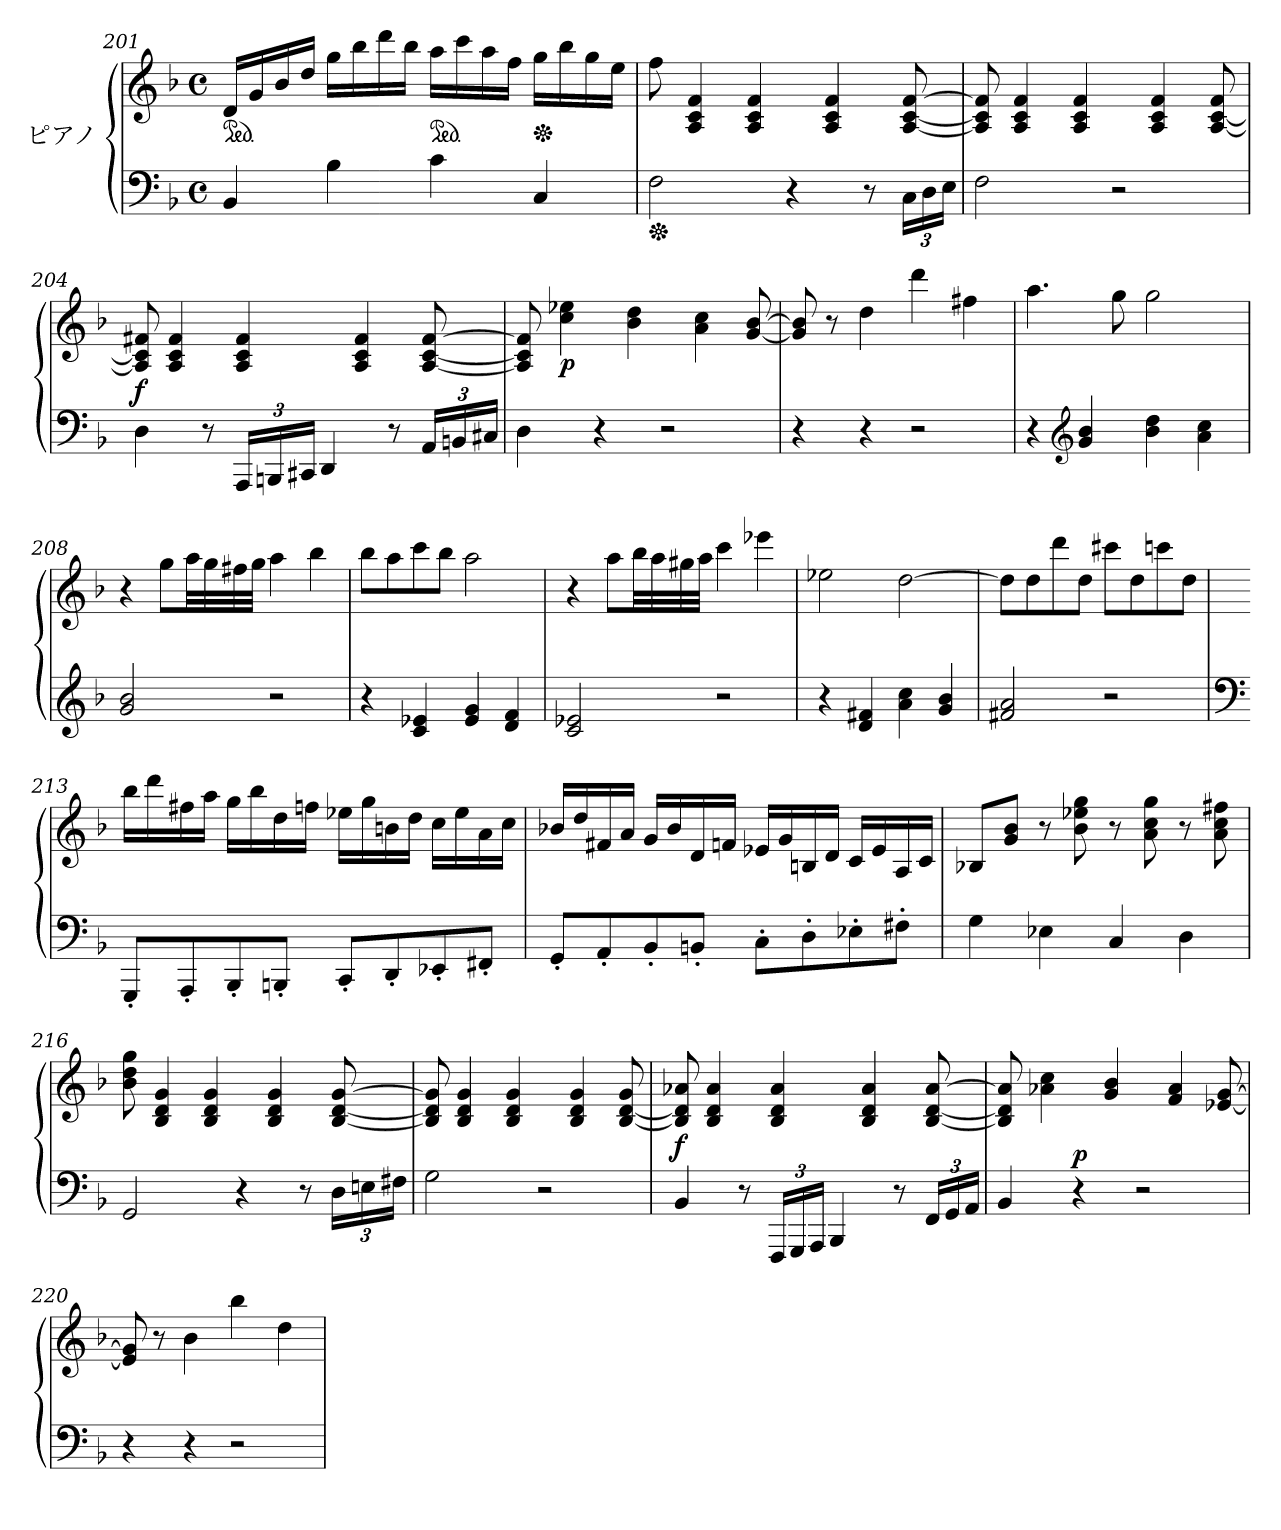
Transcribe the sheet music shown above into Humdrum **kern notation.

**kern	**kern	**dynam
*part1	*part1	*part1
*staff2	*staff1	*staff1/2
*I"ピアノ	*	*
*clefF4	*clefG2	*
*k[b-]	*k[b-]	*
*M4/4	*M4/4	*
*met(c)	*met(c)	*
*	*ped	*
=201	=201	=201
4BB-/	16d/LL	.
.	16g/	.
.	16b-/	.
.	16dd/JJ	.
4B-\	16gg\LL	.
.	16bb-\	.
.	16ddd\	.
.	16bb-\JJ	.
*	*ped	*
4c\	16aa\LL	.
.	16ccc\	.
.	16aa\	.
.	16ff\JJ	.
*	*Xped	*
4C/	16gg\LL	.
.	16bb-\	.
.	16gg\	.
.	16ee\JJ	.
=202	=202	=202
*Xped	*	*
2F\	8ff\	.
.	4A/ 4c/ 4f/	.
.	4A/ 4c/ 4f/	.
4r	.	.
.	4A/ 4c/ 4f/	.
8r	.	.
*Xbrackettup	*	*
24C\LL	[8A/ [8c/ [8f/	.
24D\	.	.
24E\JJ	.	.
=203	=203	=203
2F\	8A/] 8c/] 8f/]	.
.	4A/ 4c/ 4f/	.
.	4A/ 4c/ 4f/	.
2r	.	.
.	4A/ 4c/ 4f/	.
.	[8A/ [8c/ 8f/	.
=204	=204	=204
!	!	!LO:DY:a=2
4D\	8A/] 8c/] 8f#X/	f
.	4A/ 4c/ 4f#/	.
8r	.	.
24AAA/LL	4A/ 4c/ 4f#/	.
24BBBn/	.	.
24CC#X/JJ	.	.
4DD/	.	.
.	4A/ 4c/ 4f#/	.
8r	.	.
24AA/LL	[8A/ [8c/ [8f#/	.
24BBn/	.	.
24C#X/JJ	.	.
=205	=205	=205
4D\	8A/] 8c/] 8f#/]	.
!	!	!LO:DY:b
.	4cc\ 4ee-X\	p
4r	.	.
.	4b-\ 4dd\	.
2r	.	.
.	4a\ 4cc\	.
.	[8g/ [8b-/	.
=206	=206	=206
4r	8g/] 8b-/]	.
.	8r	.
4r	4dd\	.
2r	4ddd\	.
.	4ff#X\	.
=207	=207	=207
4r	4.aa\	.
*clefG2	*	*
4g/ 4b-/	.	.
.	8gg\	.
4b-\ 4dd\	2gg\	.
4a\ 4cc\	.	.
=208	=208	=208
2g/ 2b-/	4r	.
.	8gg\L	.
.	32aa\LL	.
.	32gg\	.
.	32ff#X\	.
.	32gg\JJJ	.
2r	4aa\	.
.	4bb-\	.
=209	=209	=209
4r	8bb-\L	.
.	8aa\	.
4c/ 4e-X/	8ccc\	.
.	8bb-\J	.
4e-/ 4g/	2aa\	.
4d/ 4f/	.	.
=210	=210	=210
2c/ 2e-X/	4r	.
.	8aa\L	.
.	32bb-\LL	.
.	32aa\	.
.	32gg#X\	.
.	32aa\JJJ	.
2r	4ccc\	.
.	4eee-X\	.
=211	=211	=211
4r	2ee-X\	.
4d/ 4f#X/	.	.
4a\ 4cc\	[2dd\	.
4g/ 4b-/	.	.
=212	=212	=212
2f#X/ 2a/	8dd\L]	.
.	8dd\	.
.	8ddd\	.
.	8dd\J	.
2r	8ccc#X\L	.
.	8dd\	.
.	8cccn\	.
.	8dd\J	.
=213	=213	=213
*clefF4	*	*
8GGG'/L	16bb-\LL	.
.	16ddd\	.
8AAA'/	16ff#X\	.
.	16aa\JJ	.
8BBB-'/	16gg\LL	.
.	16bb-\	.
8BBBn'/J	16dd\	.
.	16ffn\JJ	.
8CC'/L	16ee-X\LL	.
.	16gg\	.
8DD'/	16bn\	.
.	16dd\JJ	.
8EE-X'/	16cc\LL	.
.	16ee-\	.
8FF#X'/J	16a\	.
.	16cc\JJ	.
=214	=214	=214
8GG'/L	16b-X/LL	.
.	16dd/	.
8AA'/	16f#X/	.
.	16a/JJ	.
8BB-'/	16g/LL	.
.	16b-/	.
8BBn'/J	16d/	.
.	16fn/JJ	.
8C'\L	16e-X/LL	.
.	16g/	.
8D'\	16Bn/	.
.	16d/JJ	.
8E-X'\	16c/LL	.
.	16e-/	.
8F#X'\J	16A/	.
.	16c/JJ	.
=215	=215	=215
4G\	8B-X/L	.
.	8g/ 8b-/J	.
4E-X\	8r	.
.	8b-\ 8ee-X\ 8gg\	.
4C/	8r	.
.	8a\ 8cc\ 8gg\	.
4D\	8r	.
.	8a\ 8cc\ 8ff#X\	.
=216	=216	=216
2GG/	8b-\ 8dd\ 8gg\	.
.	4B-/ 4d/ 4g/	.
.	4B-/ 4d/ 4g/	.
4r	.	.
.	4B-/ 4d/ 4g/	.
8r	.	.
24D\LL	[8B-/ [8d/ [8g/	.
24En\	.	.
24F#X\JJ	.	.
=217	=217	=217
2G\	8B-/] 8d/] 8g/]	.
.	4B-/ 4d/ 4g/	.
.	4B-/ 4d/ 4g/	.
2r	.	.
.	4B-/ 4d/ 4g/	.
.	[8B-/ [8d/ 8g/	.
=218	=218	=218
!	!	!LO:DY:a=2
4BB-/	8B-/] 8d/] 8a-X/	f
.	4B-/ 4d/ 4a-/	.
8r	.	.
24FFF/LL	4B-/ 4d/ 4a-/	.
24GGG/	.	.
24AAA/JJ	.	.
4BBB-/	.	.
.	4B-/ 4d/ 4a-/	.
8r	.	.
24FF/LL	[8B-/ [8d/ [8a-/	.
24GG/	.	.
24AA/JJ	.	.
=219	=219	=219
4BB-/	8B-/] 8d/] 8a-/]	.
.	4a-X\ 4cc\	.
!	!	!LO:DY:a=2
4r	.	p
.	4g/ 4b-/	.
2r	.	.
.	4f/ 4a-/	.
.	[8e-X/ [8g/	.
=220	=220	=220
4r	8e-/] 8g/]	.
.	8r	.
4r	4b-\	.
2r	4bb-\	.
.	4dd\	.
=	=	=
*-	*-	*-
